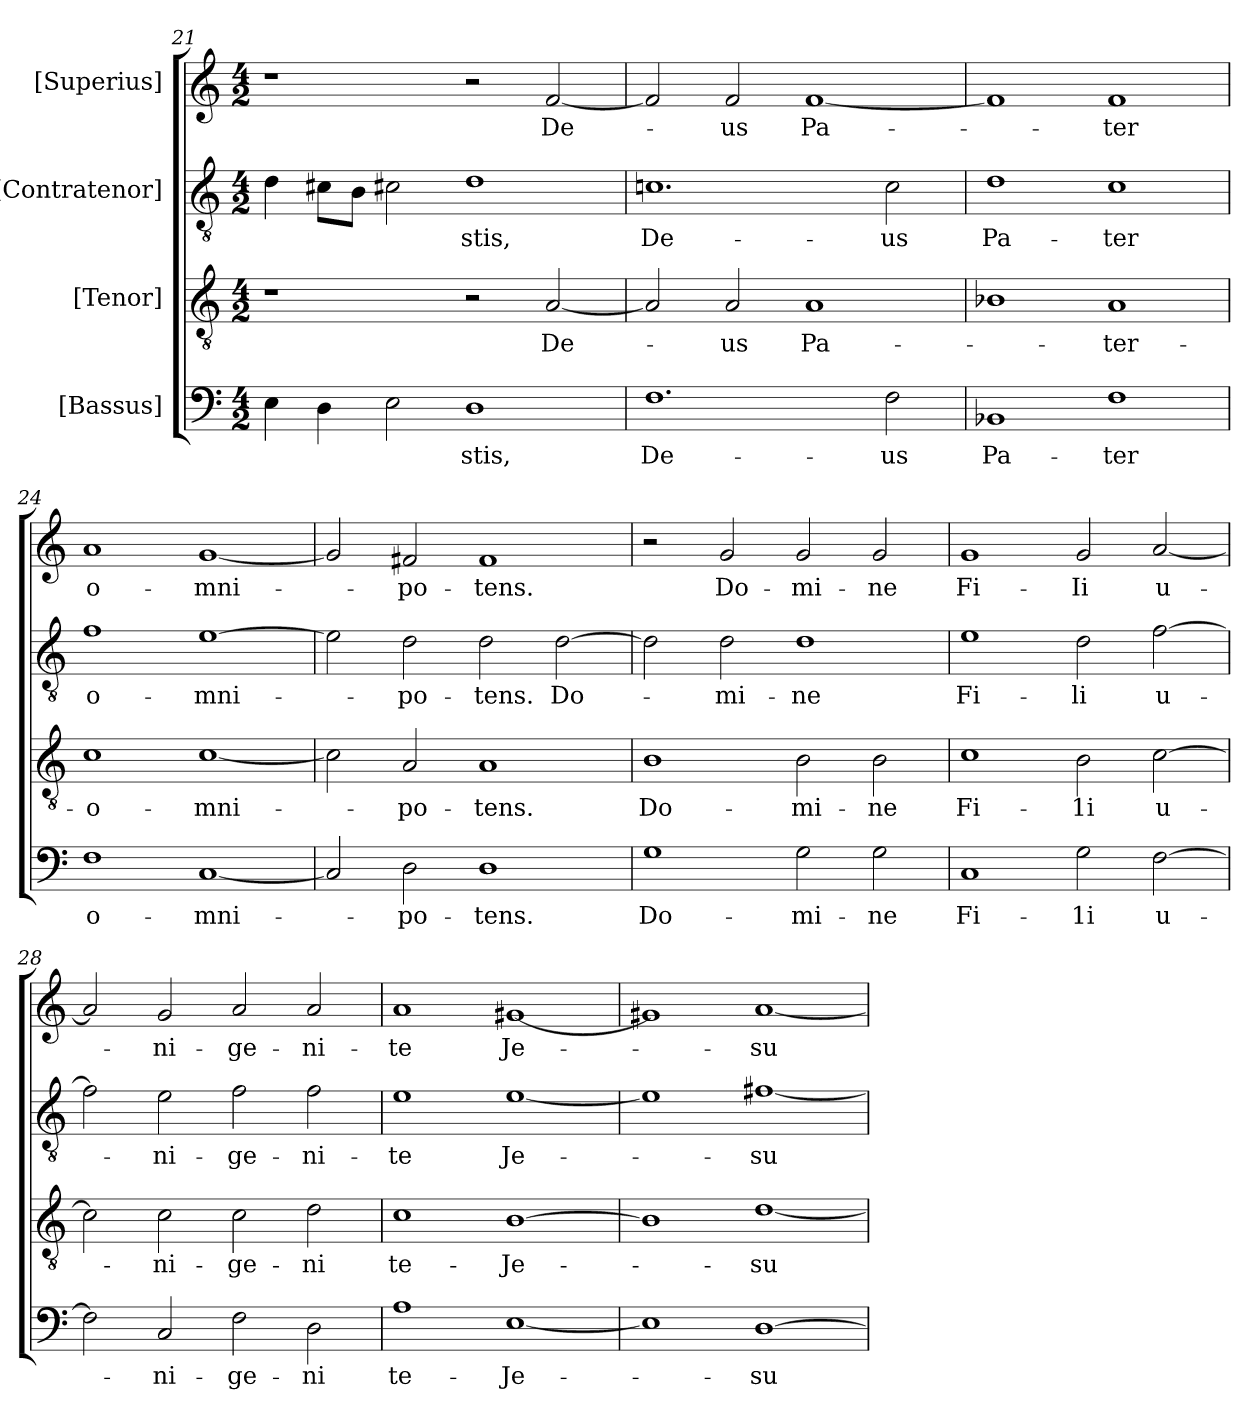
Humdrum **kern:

**kern	**text	**kern	**text	**kern	**text	**kern	**text
*part4	*part4	*part3	*part3	*part2	*part2	*part1	*part1
*staff4	*staff4	*staff3	*staff3	*staff2	*staff2	*staff1	*staff1
*I"[Bassus]	*	*I"[Tenor]	*	*I"[Contratenor]	*	*I"[Superius]	*
*clefF4	*	*clefGv2	*	*clefGv2	*	*clefG2	*
*k[]	*	*k[]	*	*k[]	*	*k[]	*
*M4/2	*	*M4/2	*	*M4/2	*	*M4/2	*
=21	=21	=21	=21	=21	=21	=21	=21
4E\	.	1r	.	4d\	.	1r	.
4D\	.	.	.	8c#X\L	.	.	.
.	.	.	.	8B\J	.	.	.
2E\	.	.	.	2c#X\	.	.	.
1D\	-stis,	2r	.	1d/	-stis,	2r	.
.	.	[2A/	De­-	.	.	[2f/	De­-
=22	=22	=22	=22	=22	=22	=22	=22
1.F/	De-	2A/]	.	1.cn/	De-	2f/]	.
.	.	2A/	-us	.	.	2f/	-us
.	.	1A/	Pa­-	.	.	[1f/	Pa-
2F\	-us	.	.	2c\	-us	.	.
=23	=23	=23	=23	=23	=23	=23	=23
1BB-X/	Pa-	1B-X\	.	1d/	Pa-	1f/]	.
1F/	-ter	1A/	-ter-	1c/	-ter	1f/	-ter
=24	=24	=24	=24	=24	=24	=24	=24
1F/	o-	1c/	-o-	1f/	o-	1a/	o-
[1C/	-mni-	[1c/	-mni-	[1e\	-mni-	[1g/	-mni-
=25	=25	=25	=25	=25	=25	=25	=25
2C/]	.	2c\]	.	2e\]	.	2g/]	.
2D\	-po-	2A/	-po-	2d\	-po-	2f#X/	-po-
1D\	-tens.	1A/	-tens.	2d\	-tens.	1f#/	-tens.
.	.	.	.	[2d\	Do-	.	.
=26	=26	=26	=26	=26	=26	=26	=26
1G/	Do-	1B\	Do-	2d\]	.	2r	.
.	.	.	.	2d\	-mi­-	2g/	Do-
2G\	-mi-	2B\	-mi-	1d/	-ne	2g/	-mi-
2G\	-ne	2B\	-ne	.	.	2g/	-ne
=27	=27	=27	=27	=27	=27	=27	=27
1C/	Fi-	1c/	Fi-	1e/	Fi-	1g/	Fi-
2G\	-1i	2B\	-1i	2d\	-li	2g/	-Ii
[2F\	u-	[2c\	u-	[2f\	u-	[2a/	u-
=28	=28	=28	=28	=28	=28	=28	=28
2F\]	.	2c\]	.	2f\]	.	2a/]	.
2C/	-ni-	2c\	-ni-	2e\	-ni-	2g/	-ni-
2F\	-ge-	2c\	-ge-	2f\	-ge-	2a/	-ge-
2D\	-ni	2d\	-ni	2f\	-ni-	2a/	-ni-
=29	=29	=29	=29	=29	=29	=29	=29
1A/	te-	1c/	te-	1e/	-te	1a/	-te
[1E/	Je-	[1B\	Je-	[1e/	Je-	[1g#X/	Je-
=30	=30	=30	=30	=30	=30	=30	=30
1E/]	.	1B\]	.	1e/]	.	1g#X/]	.
[1D\	-su	[1d/	-su	[1f#X/	-su	[1a/	-su
=	=	=	=	=	=	=	=
*-	*-	*-	*-	*-	*-	*-	*-
